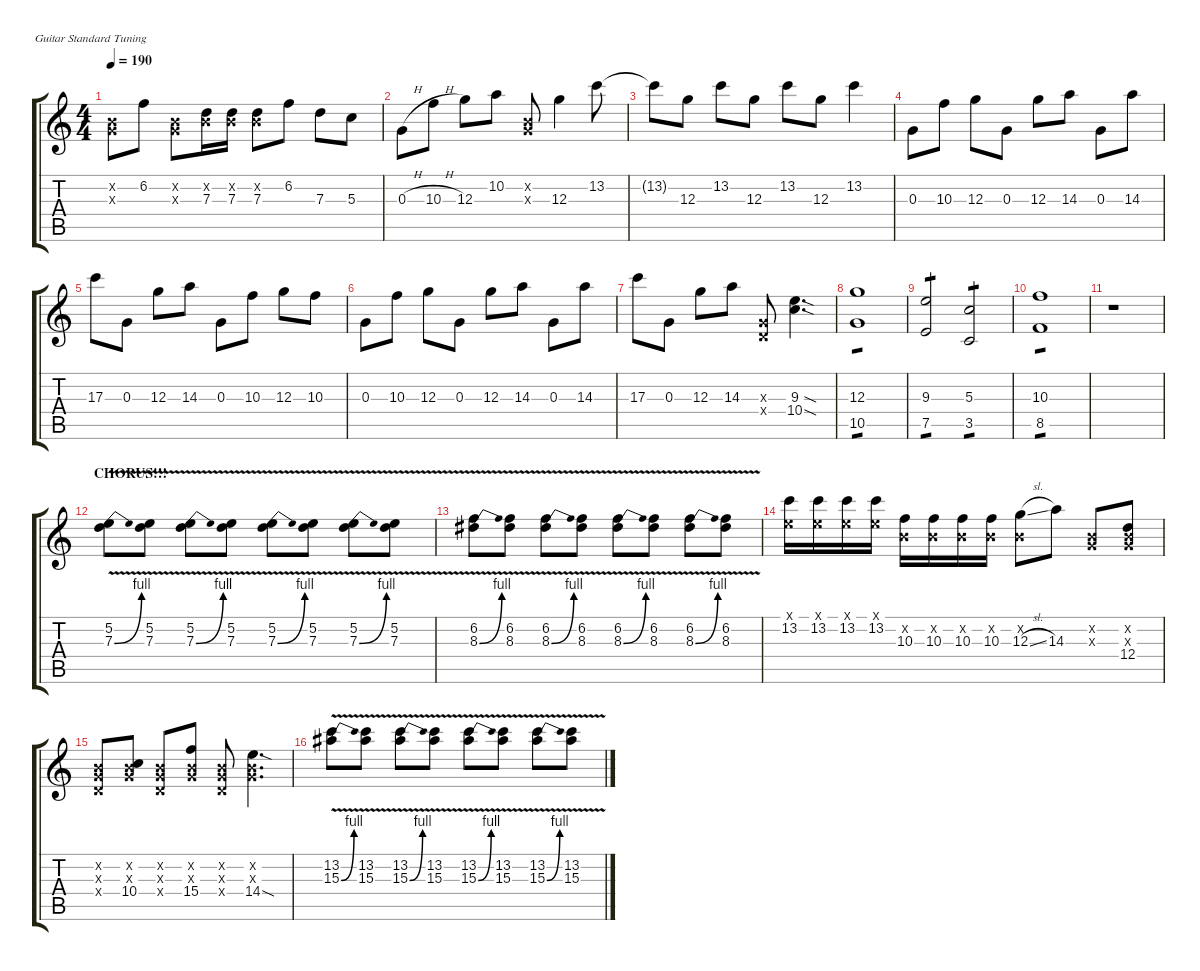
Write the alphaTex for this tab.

\defaultSystemsLayout 4
\hideDynamics
\bracketExtendMode groupsimilarinstruments
\singleTrackTrackNamePolicy hidden
\track ("Lead" "S-Gt") {defaultSystemsLayout 4 instrument acousticguitarsteel}
\staff {score tabs}
\tuning (E4 B3 G3 D3 A2 E2)
\ts (4 4)
\tempo 190
\clef g2
\ks c
(0.2{x} 0.3{x}).8{dy mf beam Down} 6.2.8{beam Down} (0.2{x} 0.3{x}).8{beam Down} (7.3 0.2{x}).16{beam Down} (7.3 0.2{x}).16{beam Down} (7.3 0.2{x}).8{beam Down} 6.2.8{beam Down} 7.3.8{beam Down} 5.3.8{beam Down} |
0.3{h}.8{beam Down} 10.3{h}.8{beam Down} 12.3.8{beam Down} 10.2.8{beam Down} (0.2{x} 0.3{x}).8{beam Up} 12.3.4{beam Down} 13.2.8{beam Down} |
13.2{t}.8{beam Down} 12.3.8{beam Down} 13.2.8{beam Down} 12.3.8{beam Down} 13.2.8{beam Down} 12.3.8{beam Down} 13.2.4{beam Down} |
0.3.8{beam Down} 10.3.8{beam Down} 12.3.8{beam Down} 0.3.8{beam Down} 12.3.8{beam Down} 14.3.8{beam Down} 0.3.8{beam Down} 14.3.8{beam Down} |
17.3.8{beam Down} 0.3.8{beam Down} 12.3.8{beam Down} 14.3.8{beam Down} 0.3.8{beam Down} 10.3.8{beam Down} 12.3.8{beam Down} 10.3.8{beam Down} |
0.3.8{beam Down} 10.3.8{beam Down} 12.3.8{beam Down} 0.3.8{beam Down} 12.3.8{beam Down} 14.3.8{beam Down} 0.3.8{beam Down} 14.3.8{beam Down} |
17.3.8{beam Down} 0.3.8{beam Down} 12.3.8{beam Down} 14.3.8{beam Down} (0.3{x} 0.4{x}).8{beam Up} (9.3{sod} 10.4{sod}).4{d beam Down} |
(12.3 10.5).1{tp 1 beam Down} |
(9.3 7.5).2{tp 1 beam Up} (5.3 3.5).2{tp 1 beam Up} |
(8.5 10.3).1{tp 1 beam Down} |
r.1{beam Down} |
\section ("" "CHORUS!!!")
(5.2 7.3{be (bend 0 0 15 4) v}).8{beam Down} (5.2 7.3{v}).8{beam Down} (5.2 7.3{be (bend 0 0 15 4) v}).8{beam Down} (5.2 7.3{v}).8{beam Down} (5.2 7.3{be (bend 0 0 15 4) v}).8{beam Down} (5.2 7.3{v}).8{beam Down} (5.2 7.3{be (bend 0 0 15 4) v}).8{beam Down} (5.2 7.3{v}).8{beam Down} |
(6.2 8.3{be (bend 0 0 15 4) v acc #}).8{beam Down} (6.2 8.3{v acc #}).8{beam Down} (6.2 8.3{be (bend 0 0 15 4) v acc #}).8{beam Down} (6.2 8.3{v acc #}).8{beam Down} (6.2 8.3{be (bend 0 0 15 4) v acc #}).8{beam Down} (6.2 8.3{v acc #}).8{beam Down} (6.2 8.3{be (bend 0 0 15 4) v acc #}).8{beam Down} (6.2 8.3{v acc #}).8{beam Down} |
(13.2 0.1{x}).16{beam Down} (13.2 0.1{x}).16{beam Down} (13.2 0.1{x}).16{beam Down} (13.2 0.1{x}).16{beam Down} (10.3 0.2{x}).16{beam Down} (10.3 0.2{x}).16{beam Down} (10.3 0.2{x}).16{beam Down} (10.3 0.2{x}).16{beam Down} (12.3{sl} 0.2{x}).8{beam Down} 14.3.8{beam Down} (0.3{x} 0.2{x}).8{beam Up} (0.2{x} 12.4 0.3{x}).8{beam Up} |
(0.2{x} 0.3{x} 0.4{x}).8{beam Up} (10.4 0.3{x} 0.2{x}).8{beam Up} (0.3{x} 0.4{x} 0.2{x}).8{beam Up} (15.4 0.3{x} 0.2{x}).8{beam Up} (0.3{x} 0.4{x} 0.2{x}).8{beam Up} (14.4{sod} 0.3{x} 0.2{x}).4{d beam Down} |
(13.2 15.3{be (bend 0 0 15 4) v acc #}).8{beam Down} (13.2 15.3{v acc #}).8{beam Down} (13.2 15.3{be (bend 0 0 15 4) v acc #}).8{beam Down} (13.2 15.3{v acc #}).8{beam Down} (13.2 15.3{be (bend 0 0 15 4) v acc #}).8{beam Down} (13.2 15.3{v acc #}).8{beam Down} (13.2 15.3{be (bend 0 0 15 4) v acc #}).8{beam Down} (13.2 15.3{v acc #}).8{beam Down}
